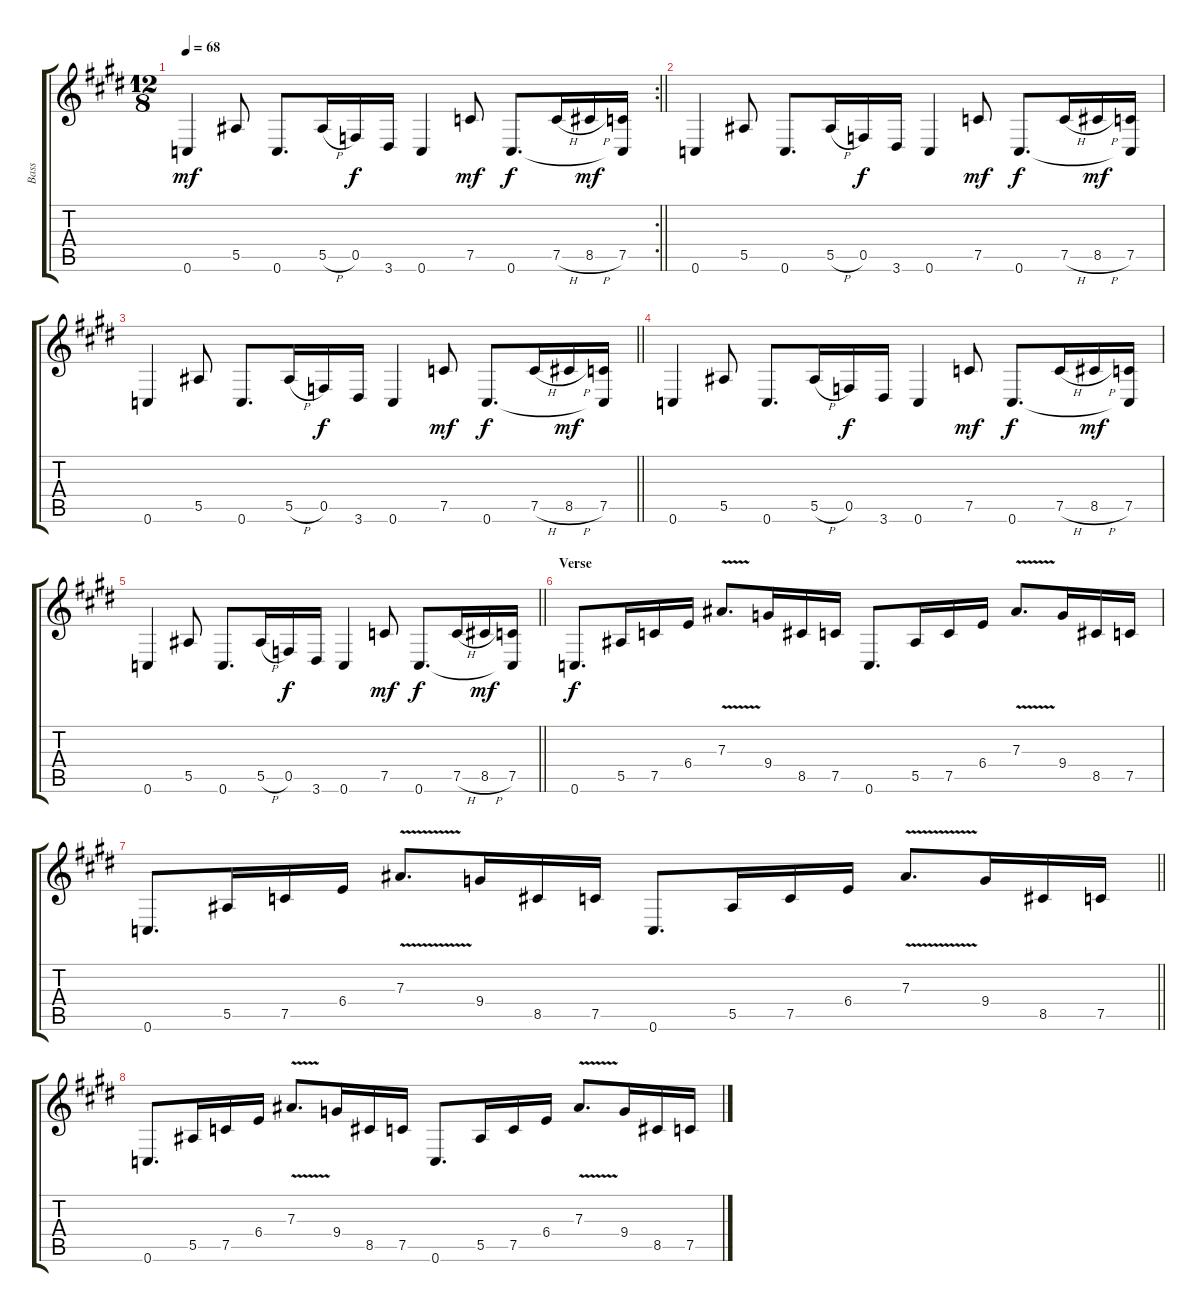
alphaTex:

\track ("Bass" "Bass") {instrument electricbassfinger}
\staff {score tabs}
\tuning (C4 G3 Eb3 Bb2 F2 C2) {hide}
\rc 2
\ts (12 8)
\tempo 68
\clef g2
\barLineRight lightlight
\ks e
0.6.4{dy mf} 5.5.8 0.6.8{d} 5.5{h}.16 0.5.16{dy f} 3.6.16 0.6.4 7.5.8{dy mf} 0.6.8{d dy f} 7.5{h}.16 8.5{h}.16{dy mf} (7.5 0.6{t}).16 |
0.6.4 5.5.8 0.6.8{d} 5.5{h}.16 0.5.16{dy f} 3.6.16 0.6.4 7.5.8{dy mf} 0.6.8{d dy f} 7.5{h}.16 8.5{h}.16{dy mf} (7.5 0.6{t}).16 |
\barLineRight lightlight
0.6.4 5.5.8 0.6.8{d} 5.5{h}.16 0.5.16{dy f} 3.6.16 0.6.4 7.5.8{dy mf} 0.6.8{d dy f} 7.5{h}.16 8.5{h}.16{dy mf} (7.5 0.6{t}).16 |
0.6.4 5.5.8 0.6.8{d} 5.5{h}.16 0.5.16{dy f} 3.6.16 0.6.4 7.5.8{dy mf} 0.6.8{d dy f} 7.5{h}.16 8.5{h}.16{dy mf} (7.5 0.6{t}).16 |
\barLineRight lightlight
0.6.4 5.5.8 0.6.8{d} 5.5{h}.16 0.5.16{dy f} 3.6.16 0.6.4 7.5.8{dy mf} 0.6.8{d dy f} 7.5{h}.16 8.5{h}.16{dy mf} (7.5 0.6{t}).16 |
\section ("" "Verse")
0.6.8{d dy f} 5.5.16 7.5.16 6.4.16 7.3{v}.8{d} 9.4.16 8.5.16 7.5.16 0.6.8{d} 5.5.16 7.5.16 6.4.16 7.3{v}.8{d} 9.4.16 8.5.16 7.5.16 |
\barLineRight lightlight
0.6.8{d} 5.5.16 7.5.16 6.4.16 7.3{v}.8{d} 9.4.16 8.5.16 7.5.16 0.6.8{d} 5.5.16 7.5.16 6.4.16 7.3{v}.8{d} 9.4.16 8.5.16 7.5.16 |
0.6.8{d} 5.5.16 7.5.16 6.4.16 7.3{v}.8{d} 9.4.16 8.5.16 7.5.16 0.6.8{d} 5.5.16 7.5.16 6.4.16 7.3{v}.8{d} 9.4.16 8.5.16 7.5.16
